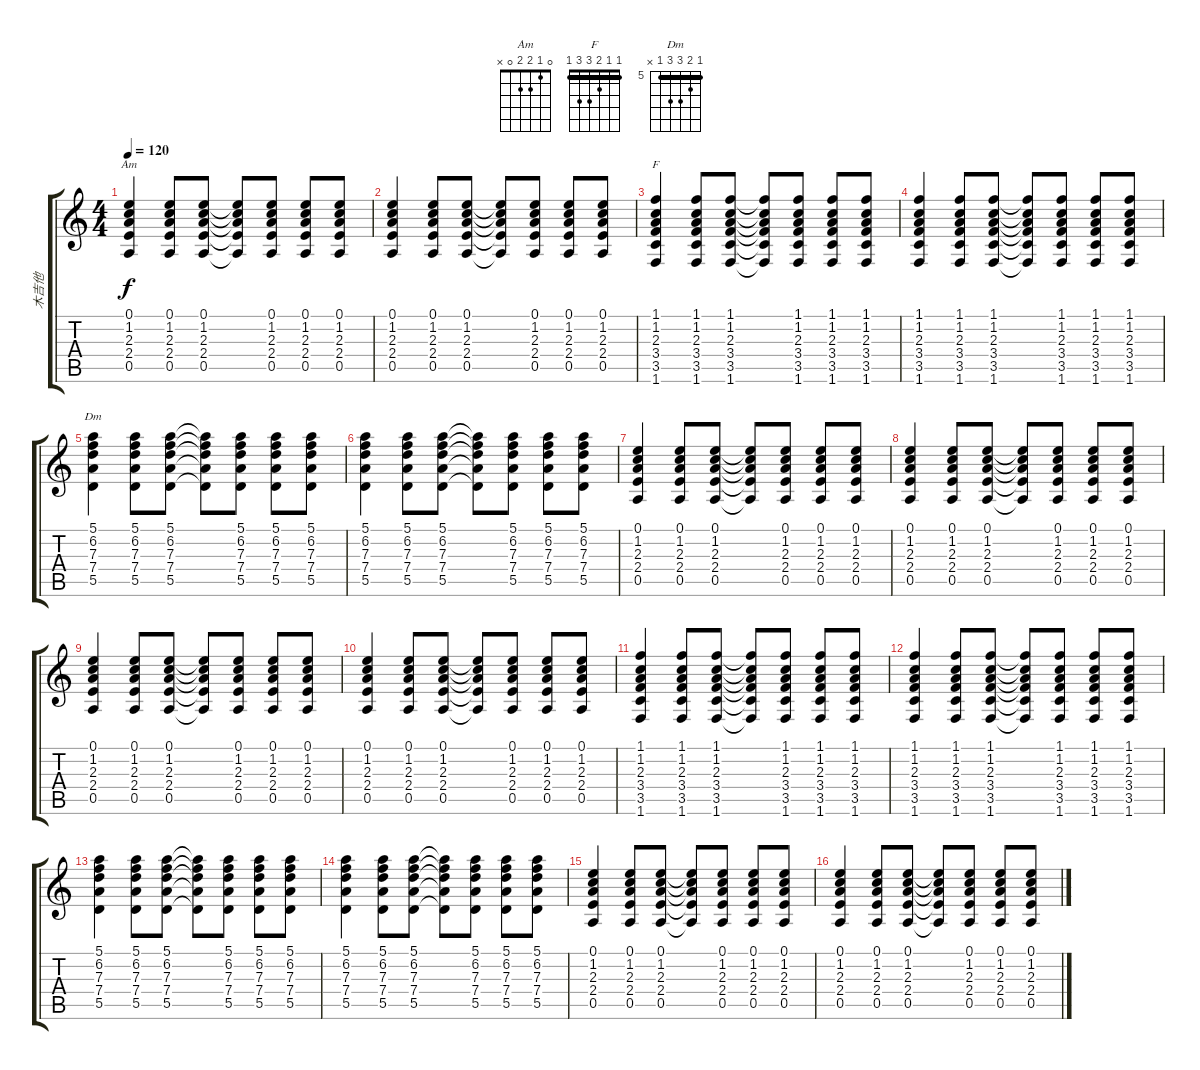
\track ("木吉他" "木吉他") {instrument acousticguitarsteel}
\staff {score tabs}
\tuning (E4 B3 G3 D3 A2 E2) {hide}
\chord ("Am" 0 1 2 2 0 x)
\chord ("F" 1 1 2 3 3 1) {barre 1}
\chord ("Dm" 5 6 7 7 5 x) {firstfret 5 barre 5}
\ts (4 4)
\tempo 120
\clef g2
\ks c
(0.1 1.2 2.3 2.4 0.5).4{ch "Am" dy f} (0.1 1.2 2.3 2.4 0.5).8 (0.1 1.2 2.3 2.4 0.5).8 (0.1{t} 1.2{t} 2.3{t} 2.4{t} 0.5{t}).8 (0.1 1.2 2.3 2.4 0.5).8 (0.1 1.2 2.3 2.4 0.5).8 (0.1 1.2 2.3 2.4 0.5).8 |
(0.1 1.2 2.3 2.4 0.5).4 (0.1 1.2 2.3 2.4 0.5).8 (0.1 1.2 2.3 2.4 0.5).8 (0.1{t} 1.2{t} 2.3{t} 2.4{t} 0.5{t}).8 (0.1 1.2 2.3 2.4 0.5).8 (0.1 1.2 2.3 2.4 0.5).8 (0.1 1.2 2.3 2.4 0.5).8 |
(1.1 1.2 2.3 3.4 3.5 1.6).4{ch "F"} (1.1 1.2 2.3 3.4 3.5 1.6).8 (1.1 1.2 2.3 3.4 3.5 1.6).8 (1.1{t} 1.2{t} 2.3{t} 3.4{t} 3.5{t} 1.6{t}).8 (1.1 1.2 2.3 3.4 3.5 1.6).8 (1.1 1.2 2.3 3.4 3.5 1.6).8 (1.1 1.2 2.3 3.4 3.5 1.6).8 |
(1.1 1.2 2.3 3.4 3.5 1.6).4 (1.1 1.2 2.3 3.4 3.5 1.6).8 (1.1 1.2 2.3 3.4 3.5 1.6).8 (1.1{t} 1.2{t} 2.3{t} 3.4{t} 3.5{t} 1.6{t}).8 (1.1 1.2 2.3 3.4 3.5 1.6).8 (1.1 1.2 2.3 3.4 3.5 1.6).8 (1.1 1.2 2.3 3.4 3.5 1.6).8 |
(5.1 6.2 7.3 7.4 5.5).4{ch "Dm"} (5.1 6.2 7.3 7.4 5.5).8 (5.1 6.2 7.3 7.4 5.5).8 (5.1{t} 6.2{t} 7.3{t} 7.4{t} 5.5{t}).8 (5.1 6.2 7.3 7.4 5.5).8 (5.1 6.2 7.3 7.4 5.5).8 (5.1 6.2 7.3 7.4 5.5).8 |
(5.1 6.2 7.3 7.4 5.5).4 (5.1 6.2 7.3 7.4 5.5).8 (5.1 6.2 7.3 7.4 5.5).8 (5.1{t} 6.2{t} 7.3{t} 7.4{t} 5.5{t}).8 (5.1 6.2 7.3 7.4 5.5).8 (5.1 6.2 7.3 7.4 5.5).8 (5.1 6.2 7.3 7.4 5.5).8 |
(0.1 1.2 2.3 2.4 0.5).4 (0.1 1.2 2.3 2.4 0.5).8 (0.1 1.2 2.3 2.4 0.5).8 (0.1{t} 1.2{t} 2.3{t} 2.4{t} 0.5{t}).8 (0.1 1.2 2.3 2.4 0.5).8 (0.1 1.2 2.3 2.4 0.5).8 (0.1 1.2 2.3 2.4 0.5).8 |
(0.1 1.2 2.3 2.4 0.5).4 (0.1 1.2 2.3 2.4 0.5).8 (0.1 1.2 2.3 2.4 0.5).8 (0.1{t} 1.2{t} 2.3{t} 2.4{t} 0.5{t}).8 (0.1 1.2 2.3 2.4 0.5).8 (0.1 1.2 2.3 2.4 0.5).8 (0.1 1.2 2.3 2.4 0.5).8 |
(0.1 1.2 2.3 2.4 0.5).4 (0.1 1.2 2.3 2.4 0.5).8 (0.1 1.2 2.3 2.4 0.5).8 (0.1{t} 1.2{t} 2.3{t} 2.4{t} 0.5{t}).8 (0.1 1.2 2.3 2.4 0.5).8 (0.1 1.2 2.3 2.4 0.5).8 (0.1 1.2 2.3 2.4 0.5).8 |
(0.1 1.2 2.3 2.4 0.5).4 (0.1 1.2 2.3 2.4 0.5).8 (0.1 1.2 2.3 2.4 0.5).8 (0.1{t} 1.2{t} 2.3{t} 2.4{t} 0.5{t}).8 (0.1 1.2 2.3 2.4 0.5).8 (0.1 1.2 2.3 2.4 0.5).8 (0.1 1.2 2.3 2.4 0.5).8 |
(1.1 1.2 2.3 3.4 3.5 1.6).4 (1.1 1.2 2.3 3.4 3.5 1.6).8 (1.1 1.2 2.3 3.4 3.5 1.6).8 (1.1{t} 1.2{t} 2.3{t} 3.4{t} 3.5{t} 1.6{t}).8 (1.1 1.2 2.3 3.4 3.5 1.6).8 (1.1 1.2 2.3 3.4 3.5 1.6).8 (1.1 1.2 2.3 3.4 3.5 1.6).8 |
(1.1 1.2 2.3 3.4 3.5 1.6).4 (1.1 1.2 2.3 3.4 3.5 1.6).8 (1.1 1.2 2.3 3.4 3.5 1.6).8 (1.1{t} 1.2{t} 2.3{t} 3.4{t} 3.5{t} 1.6{t}).8 (1.1 1.2 2.3 3.4 3.5 1.6).8 (1.1 1.2 2.3 3.4 3.5 1.6).8 (1.1 1.2 2.3 3.4 3.5 1.6).8 |
(5.1 6.2 7.3 7.4 5.5).4 (5.1 6.2 7.3 7.4 5.5).8 (5.1 6.2 7.3 7.4 5.5).8 (5.1{t} 6.2{t} 7.3{t} 7.4{t} 5.5{t}).8 (5.1 6.2 7.3 7.4 5.5).8 (5.1 6.2 7.3 7.4 5.5).8 (5.1 6.2 7.3 7.4 5.5).8 |
(5.1 6.2 7.3 7.4 5.5).4 (5.1 6.2 7.3 7.4 5.5).8 (5.1 6.2 7.3 7.4 5.5).8 (5.1{t} 6.2{t} 7.3{t} 7.4{t} 5.5{t}).8 (5.1 6.2 7.3 7.4 5.5).8 (5.1 6.2 7.3 7.4 5.5).8 (5.1 6.2 7.3 7.4 5.5).8 |
(0.1 1.2 2.3 2.4 0.5).4 (0.1 1.2 2.3 2.4 0.5).8 (0.1 1.2 2.3 2.4 0.5).8 (0.1{t} 1.2{t} 2.3{t} 2.4{t} 0.5{t}).8 (0.1 1.2 2.3 2.4 0.5).8 (0.1 1.2 2.3 2.4 0.5).8 (0.1 1.2 2.3 2.4 0.5).8 |
(0.1 1.2 2.3 2.4 0.5).4 (0.1 1.2 2.3 2.4 0.5).8 (0.1 1.2 2.3 2.4 0.5).8 (0.1{t} 1.2{t} 2.3{t} 2.4{t} 0.5{t}).8 (0.1 1.2 2.3 2.4 0.5).8 (0.1 1.2 2.3 2.4 0.5).8 (0.1 1.2 2.3 2.4 0.5).8
